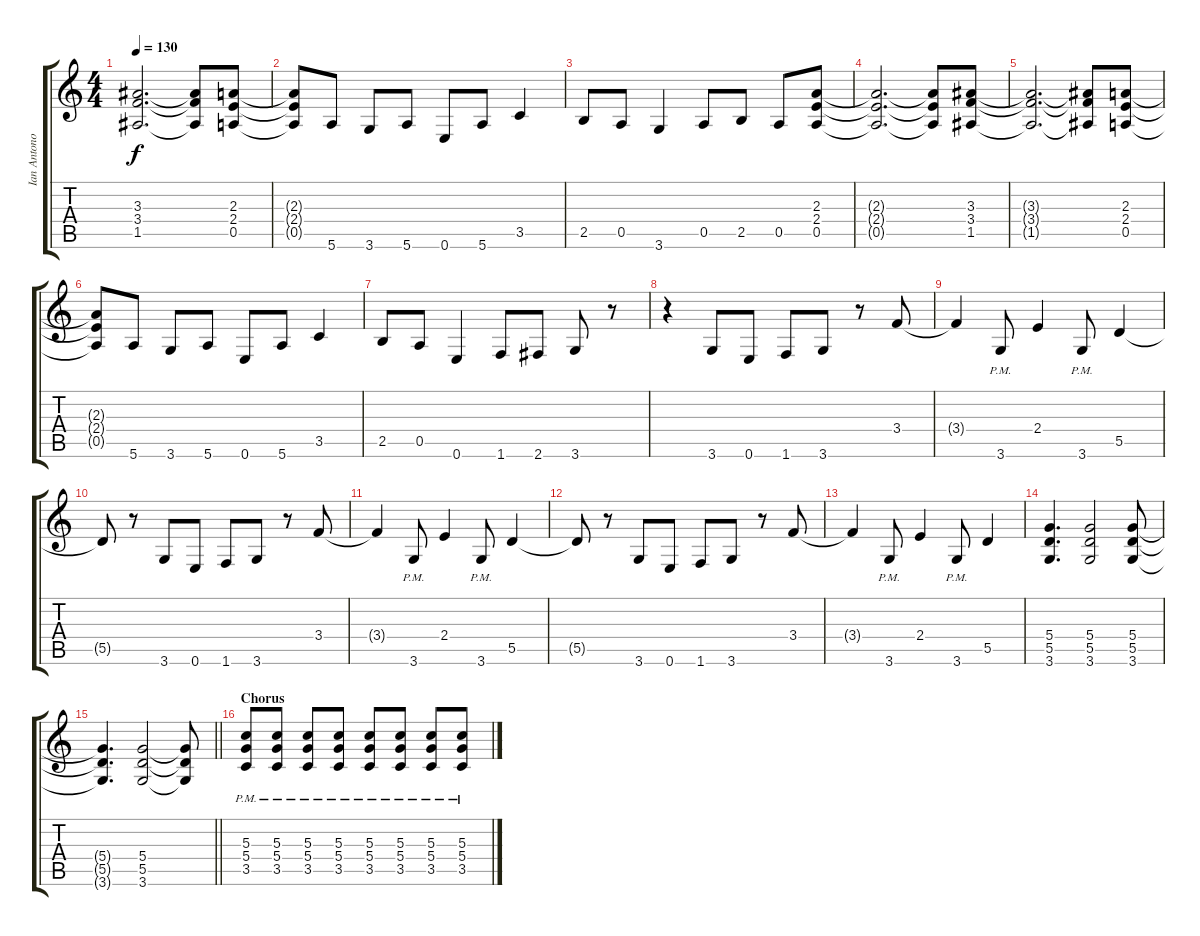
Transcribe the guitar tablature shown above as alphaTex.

\track ("Ian Antono" "Ian Antono") {instrument overdrivenguitar}
\staff {score tabs}
\tuning (E4 B3 G3 D3 A2 E2) {hide}
\ts (4 4)
\tempo 130
\clef g2
\ks c
(3.3{t} 3.4{t} 1.5{t}).2{d dy f} (3.3{t} 3.4{t} 1.5{t}).8 (2.3 2.4 0.5).8 |
(2.3{t} 2.4{t} 0.5{t}).8 5.6.8 3.6.8 5.6.8 0.6.8 5.6.8 3.5.4 |
2.5.8 0.5.8 3.6.4 0.5.8 2.5.8 0.5.8 (2.3 2.4 0.5).8 |
(2.3{t} 2.4{t} 0.5{t}).2{d} (2.3{t} 2.4{t} 0.5{t}).8 (3.3 3.4 1.5).8 |
(3.3{t} 3.4{t} 1.5{t}).2{d} (3.3{t} 3.4{t} 1.5{t}).8 (2.3 2.4 0.5).8 |
(2.3{t} 2.4{t} 0.5{t}).8 5.6.8 3.6.8 5.6.8 0.6.8 5.6.8 3.5.4 |
2.5.8 0.5.8 0.6.4 1.6.8 2.6.8 3.6.8 r.8 |
r.4 3.6.8 0.6.8 1.6.8 3.6.8 r.8 3.4.8 |
3.4{t}.4 3.6{pm}.8 2.4.4 3.6{pm}.8 5.5.4 |
5.5{t}.8 r.8 3.6.8 0.6.8 1.6.8 3.6.8 r.8 3.4.8 |
3.4{t}.4 3.6{pm}.8 2.4.4 3.6{pm}.8 5.5.4 |
5.5{t}.8 r.8 3.6.8 0.6.8 1.6.8 3.6.8 r.8 3.4.8 |
3.4{t}.4 3.6{pm}.8 2.4.4 3.6{pm}.8 5.5.4 |
(5.4 5.5 3.6).4{d} (5.4 5.5 3.6).2 (5.4 5.5 3.6).8 |
\barLineRight lightlight
(5.4{t} 5.5{t} 3.6{t}).4{d} (5.4 5.5 3.6).2 (5.4{t} 5.5{t} 3.6{t}).8 |
\section ("" "Chorus")
(5.3{pm} 5.4{pm} 3.5{pm}).8 (5.3{pm} 5.4{pm} 3.5{pm}).8 (5.3{pm} 5.4{pm} 3.5{pm}).8 (5.3{pm} 5.4{pm} 3.5{pm}).8 (5.3{pm} 5.4{pm} 3.5{pm}).8 (5.3{pm} 5.4{pm} 3.5{pm}).8 (5.3{pm} 5.4{pm} 3.5{pm}).8 (5.3{pm} 5.4{pm} 3.5{pm}).8
